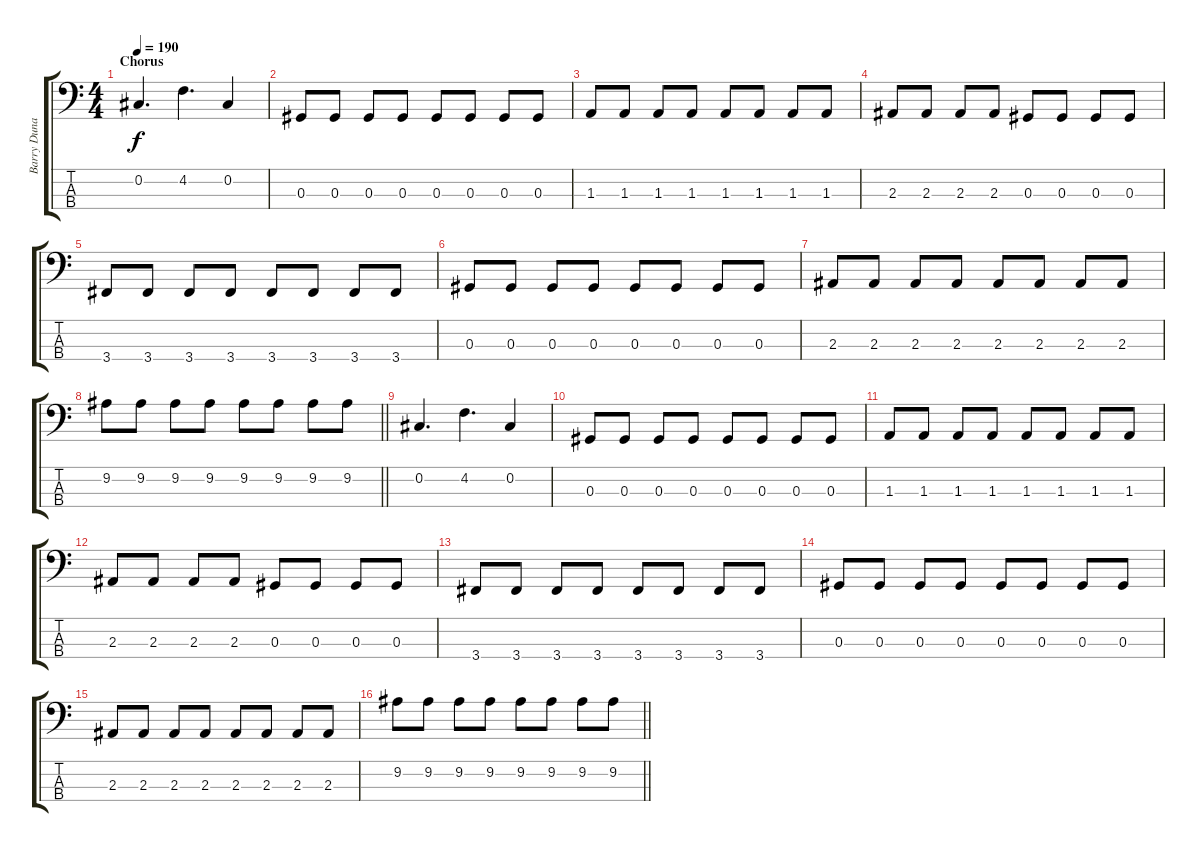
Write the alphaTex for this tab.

\track ("Barry Dunaway" "Barry Duna") {instrument electricbassfinger}
\staff {score tabs}
\tuning (Gb2 Db2 Ab1 Eb1) {hide}
\ts (4 4)
\section ("" "Chorus")
\tempo 190
\clef f4
\ks c
0.2.4{d dy f} 4.2.4{d} 0.2.4 |
0.3.8 0.3.8 0.3.8 0.3.8 0.3.8 0.3.8 0.3.8 0.3.8 |
1.3.8 1.3.8 1.3.8 1.3.8 1.3.8 1.3.8 1.3.8 1.3.8 |
2.3.8 2.3.8 2.3.8 2.3.8 0.3.8 0.3.8 0.3.8 0.3.8 |
3.4.8 3.4.8 3.4.8 3.4.8 3.4.8 3.4.8 3.4.8 3.4.8 |
0.3.8 0.3.8 0.3.8 0.3.8 0.3.8 0.3.8 0.3.8 0.3.8 |
2.3.8 2.3.8 2.3.8 2.3.8 2.3.8 2.3.8 2.3.8 2.3.8 |
\barLineRight lightlight
9.2.8 9.2.8 9.2.8 9.2.8 9.2.8 9.2.8 9.2.8 9.2.8 |
0.2.4{d} 4.2.4{d} 0.2.4 |
0.3.8 0.3.8 0.3.8 0.3.8 0.3.8 0.3.8 0.3.8 0.3.8 |
1.3.8 1.3.8 1.3.8 1.3.8 1.3.8 1.3.8 1.3.8 1.3.8 |
2.3.8 2.3.8 2.3.8 2.3.8 0.3.8 0.3.8 0.3.8 0.3.8 |
3.4.8 3.4.8 3.4.8 3.4.8 3.4.8 3.4.8 3.4.8 3.4.8 |
0.3.8 0.3.8 0.3.8 0.3.8 0.3.8 0.3.8 0.3.8 0.3.8 |
2.3.8 2.3.8 2.3.8 2.3.8 2.3.8 2.3.8 2.3.8 2.3.8 |
\barLineRight lightlight
9.2.8 9.2.8 9.2.8 9.2.8 9.2.8 9.2.8 9.2.8 9.2.8
